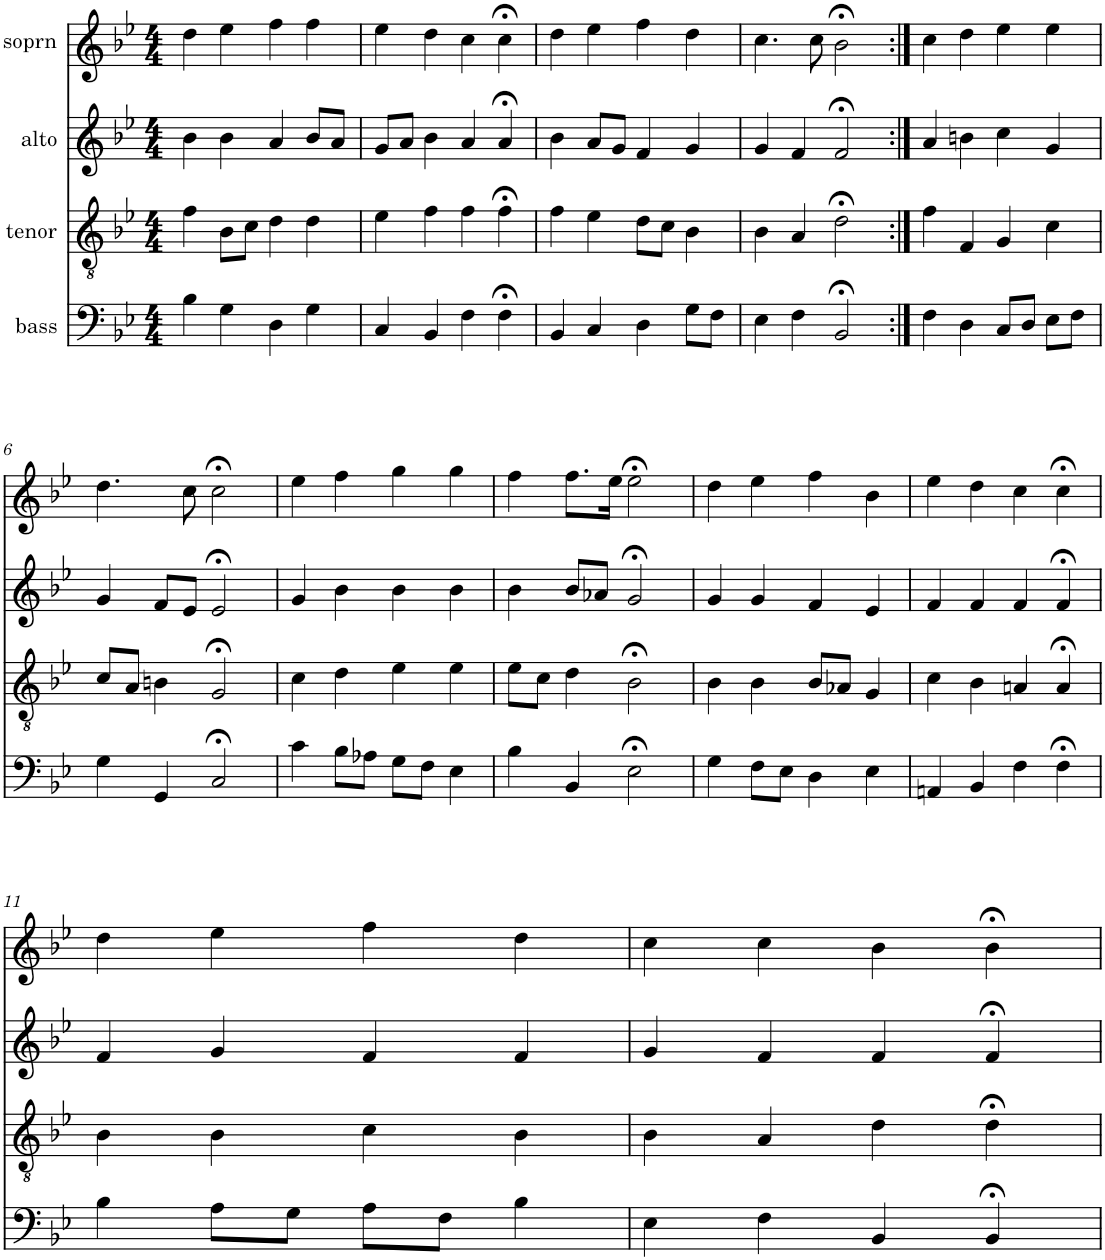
**kern	**kern	**kern	**kern
*part4	*part3	*part2	*part1
*staff4	*staff3	*staff2	*staff1
*I"bass	*I"tenor	*I"alto	*I"soprn
*clefF4	*clefGv2	*clefG2	*clefG2
*k[b-e-]	*k[b-e-]	*k[b-e-]	*k[b-e-]
*B-:	*B-:	*B-:	*B-:
*M4/4	*M4/4	*M4/4	*M4/4
=1	=1	=1	=1
4B-\	4f\	4b-\	4dd\
4G\	8B-\L	4b-\	4ee-\
.	8c\J	.	.
4D\	4d\	4a/	4ff\
4G\	4d\	8b-/L	4ff\
.	.	8a/J	.
=2	=2	=2	=2
4C/	4e-\	8g/L	4ee-\
.	.	8a/J	.
4BB-/	4f\	4b-\	4dd\
4F\	4f\	4a/	4cc\
4F;<\	4f;<\	4a;</	4cc;<\
=3	=3	=3	=3
4BB-/	4f\	4b-\	4dd\
4C/	4e-\	8a/L	4ee-\
.	.	8g/J	.
4D\	8d\L	4f/	4ff\
.	8c\J	.	.
8G\L	4B-\	4g/	4dd\
8F\J	.	.	.
=4	=4	=4	=4
4E-\	4B-\	4g/	4.cc\
4F\	4A/	4f/	.
.	.	.	8cc\
2BB-;</	2d;<\	2f;</	2b-;<\
=5:|!	=5:|!	=5:|!	=5:|!
4F\	4f\	4a/	4cc\
4D\	4F/	4bn\	4dd\
8C/L	4G/	4cc\	4ee-\
8D/J	.	.	.
8E-\L	4c\	4g/	4ee-\
8F\J	.	.	.
!!LO:LB:g=z
=6	=6	=6	=6
4G\	8c/L	4g/	4.dd\
.	8A/J	.	.
4GG/	4Bn\	8f/L	.
.	.	8e-/J	8cc\
2C;</	2G;</	2e-;</	2cc;<\
=7	=7	=7	=7
4c\	4c\	4g/	4ee-\
8B-\L	4d\	4b-\	4ff\
8A-X\J	.	.	.
8G\L	4e-\	4b-\	4gg\
8F\J	.	.	.
4E-\	4e-\	4b-\	4gg\
=8	=8	=8	=8
4B-\	8e-\L	4b-\	4ff\
.	8c\J	.	.
4BB-/	4d\	8b-/L	8.ff\L
.	.	8a-X/J	.
.	.	.	16ee-\Jk
2E-;<\	2B-;<\	2g;</	2ee-;<\
=9	=9	=9	=9
4G\	4B-\	4g/	4dd\
8F\L	4B-\	4g/	4ee-\
8E-\J	.	.	.
4D\	8B-/L	4f/	4ff\
.	8A-X/J	.	.
4E-\	4G/	4e-/	4b-\
=10	=10	=10	=10
4AAn/	4c\	4f/	4ee-\
4BB-/	4B-\	4f/	4dd\
4F\	4An/	4f/	4cc\
4F;<\	4A;</	4f;</	4cc;<\
!!LO:LB:g=z
=11	=11	=11	=11
4B-\	4B-\	4f/	4dd\
8A\L	4B-\	4g/	4ee-\
8G\J	.	.	.
8A\L	4c\	4f/	4ff\
8F\J	.	.	.
4B-\	4B-\	4f/	4dd\
=12	=12	=12	=12
4E-\	4B-\	4g/	4cc\
4F\	4A/	4f/	4cc\
4BB-/	4d\	4f/	4b-\
4BB-;</	4d;<\	4f;</	4b-;<\
=	=	=	=
*-	*-	*-	*-
